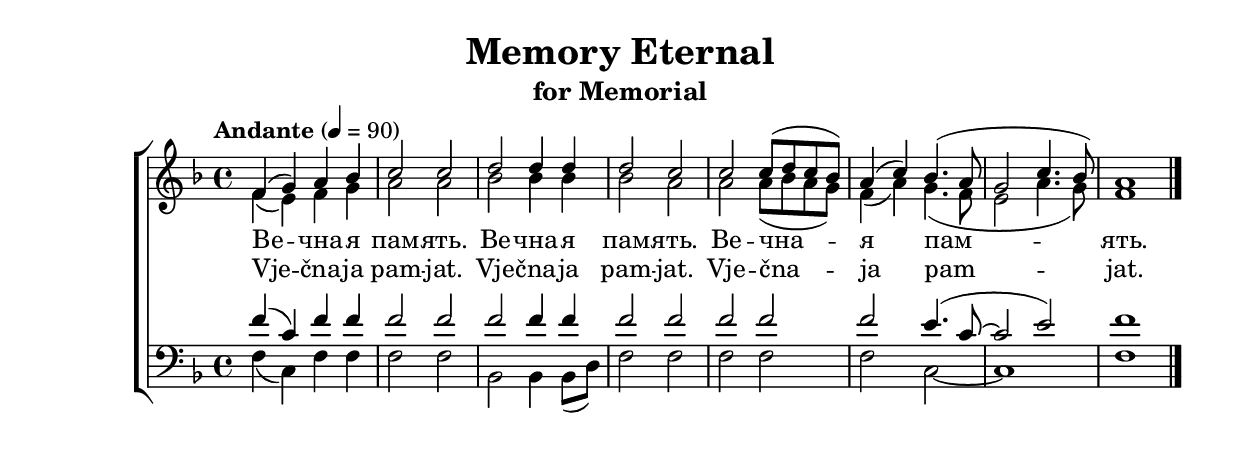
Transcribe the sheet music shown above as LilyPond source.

\version "2.18.2"

global = {
	\key f \major
	\time 4/4
	\tempo Andante 4 = 90
}

\header {
	title = "Memory Eternal"
	subtitle = "for Memorial"
	composer = ""
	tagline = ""
}

Cyrillic = \lyricmode {
	Ве -- чна -- я пам -- ять.
	Ве -- чна -- я пам -- ять.
	Ве -- чна -- я пам -- ять.
}

Latin = \lyricmode {
	Vje -- čna -- ja pam -- jat.
	Vje -- čna -- ja pam -- jat.
	Vje -- čna -- ja pam -- jat.
}

sopMusic = \relative {
	f'4( g) a bes | c2 c | d d4 d | d2 c |
	c c8( d c bes) | a4( c) bes4.( a8 | g2 c4. bes8) | a1 \bar "|."
}

altoMusic = \relative {
	f'4( e) f g | a2 a | bes bes4 bes | bes2 a |
	a a8( bes a g) | f4( a) g4.( f8 | e2 a4. g8) | f1
}

tenorMusic = \relative {
	f'4( c) f f | f2 f | f f4 f | f2 f |
	f f | f e4.( c8~ | c2 e) | f1
}

bassMusic = \relative {
	f4( c) f f | f2 f | bes, bes4 bes8( d) | f2 f |
	f f | f c~ | c1 | f
}

\include "TEMPLATES_DIRECTORY/satb.ily"

